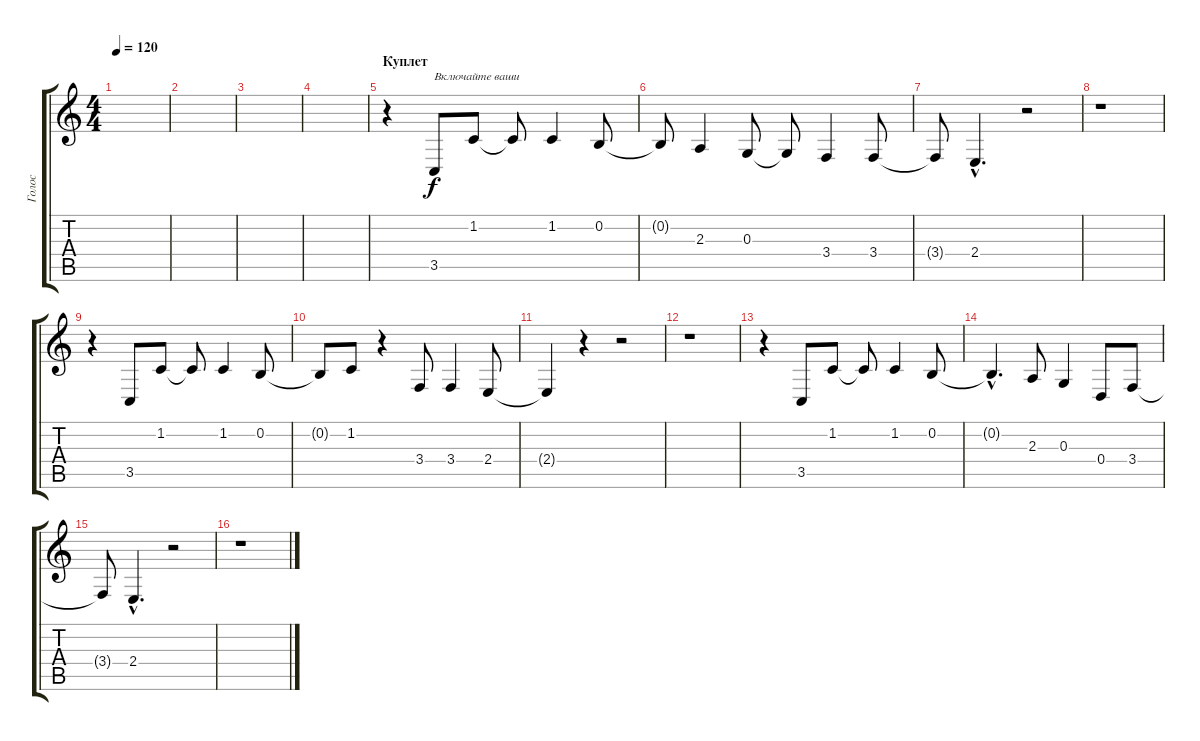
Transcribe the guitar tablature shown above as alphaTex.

\track ("Голос" "Голос") {instrument tremolostrings}
\staff {score tabs}
\tuning (E4 B3 G3 D3 A2 E2) {hide}
\ts (4 4)
\tempo 120
\clef g2
\ks aminor
|
|
|
|
\section ("" "Куплет")
r.4 3.5.8{txt "Включайте ваши"} 1.2.8 1.2{t}.8 1.2.4 0.2.8 |
0.2{t}.8 2.3.4 0.3.8 0.3{t}.8 3.4.4 3.4.8 |
3.4{t}.8 2.4{hac}.4{d} r.2 |
r.1 |
r.4 3.5.8 1.2.8 1.2{t}.8 1.2.4 0.2.8 |
0.2{t}.8 1.2.8 r.4 3.4.8 3.4.4 2.4.8 |
2.4{t}.4 r.4 r.2 |
r.1 |
r.4 3.5.8 1.2.8 1.2{t}.8 1.2.4 0.2.8 |
0.2{hac t}.4{d} 2.3.8 0.3.4 0.4.8 3.4.8 |
3.4{t}.8 2.4{hac}.4{d} r.2 |
r.1
